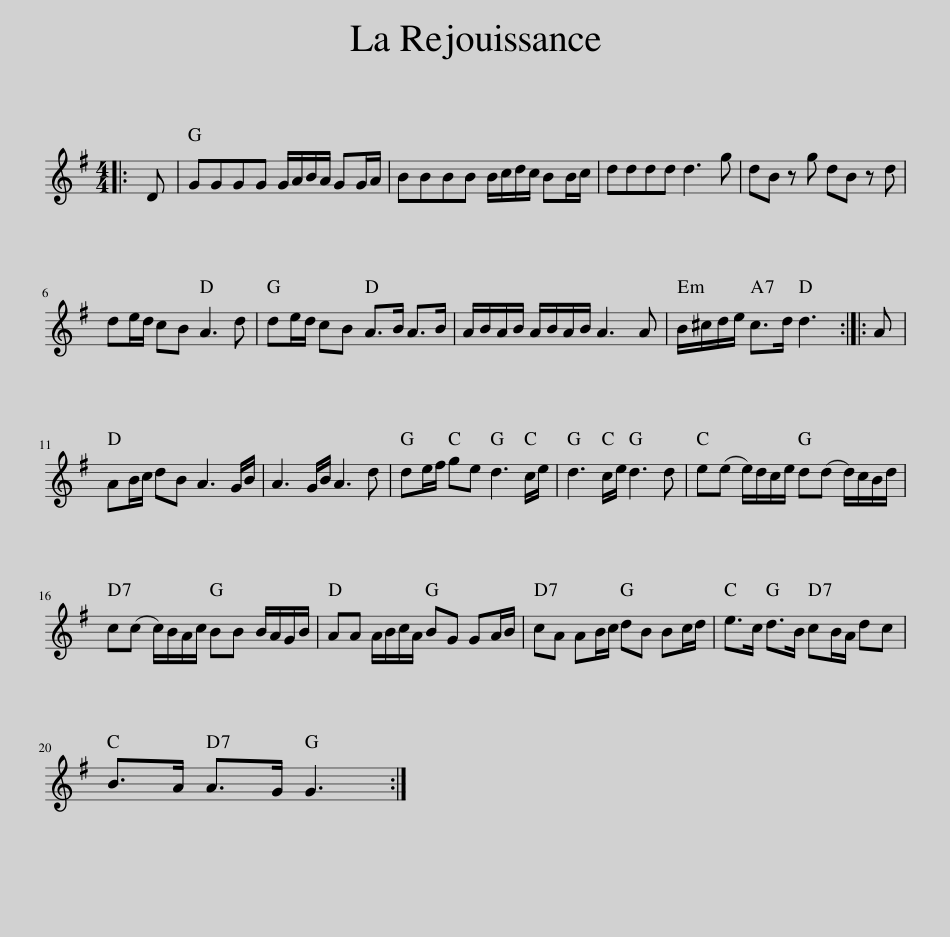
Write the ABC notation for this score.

X:1
L:1/8
M:4/4
I:linebreak $
K:G
V:1 treble
V:1
|: D | GGGG G/A/B/A/ GG/A/ | BBBB B/c/d/c/ BB/c/ | dddd d3 g | dB z g dB z d |$ %5
 de/d/ cB A3 d | de/d/ cB A>B A>B | A/B/A/B/ A/B/A/B/ A3 A | B/^c/d/e/ c>d d3 :: A |$ %10
 AB/c/ dB A3 G/B/ | A3 G/B/ A3 d | de/f/ ge d3 c/e/ | d3 c/e/ d3 d | e(e e/)d/c/e/ d(d d/)c/B/d/ |$ %15
 c(c c/)B/A/c/ BB B/A/G/B/ | AA A/B/c/A/ BG GA/B/ | cA AB/c/ dB Bc/d/ | e>c d>B cB/A/ dc |$ B>A A>G G3 :| %20
